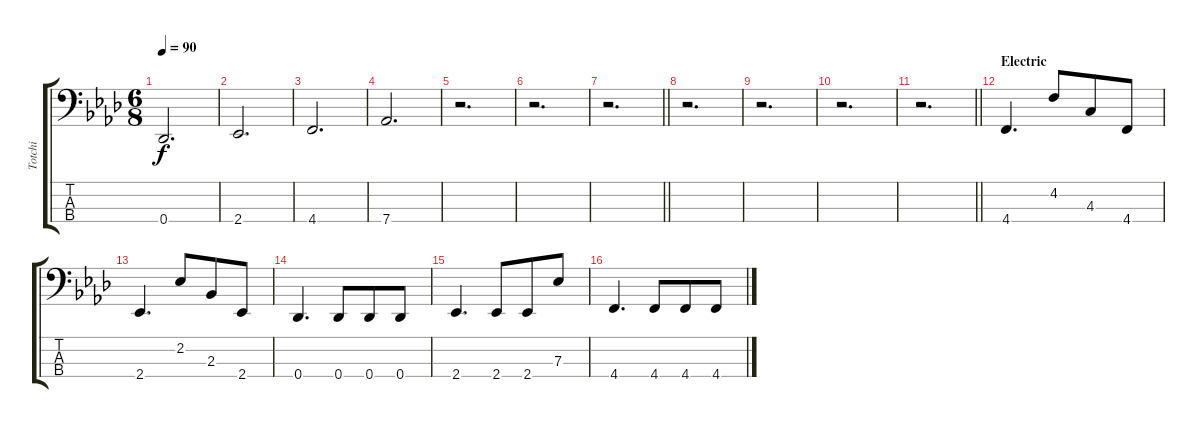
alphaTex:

\track ("Totchi" "Totchi") {instrument electricbasspick}
\staff {score tabs}
\tuning (Gb2 Db2 Ab1 Db1) {hide}
\ts (6 8)
\tempo 90
\clef f4
\ks fminor
0.4.2{d dy f} |
2.4.2{d} |
4.4.2{d} |
7.4.2{d} |
r.2{d} |
r.2{d} |
\barLineRight lightlight
r.2{d} |
r.2{d} |
r.2{d} |
r.2{d} |
\barLineRight lightlight
r.2{d} |
\section ("" "Electric")
4.4.4{d} 4.2.8 4.3.8 4.4.8 |
2.4.4{d} 2.2.8 2.3.8 2.4.8 |
0.4.4{d} 0.4.8 0.4.8 0.4.8 |
2.4.4{d} 2.4.8 2.4.8 7.3.8 |
4.4.4{d} 4.4.8 4.4.8 4.4.8
